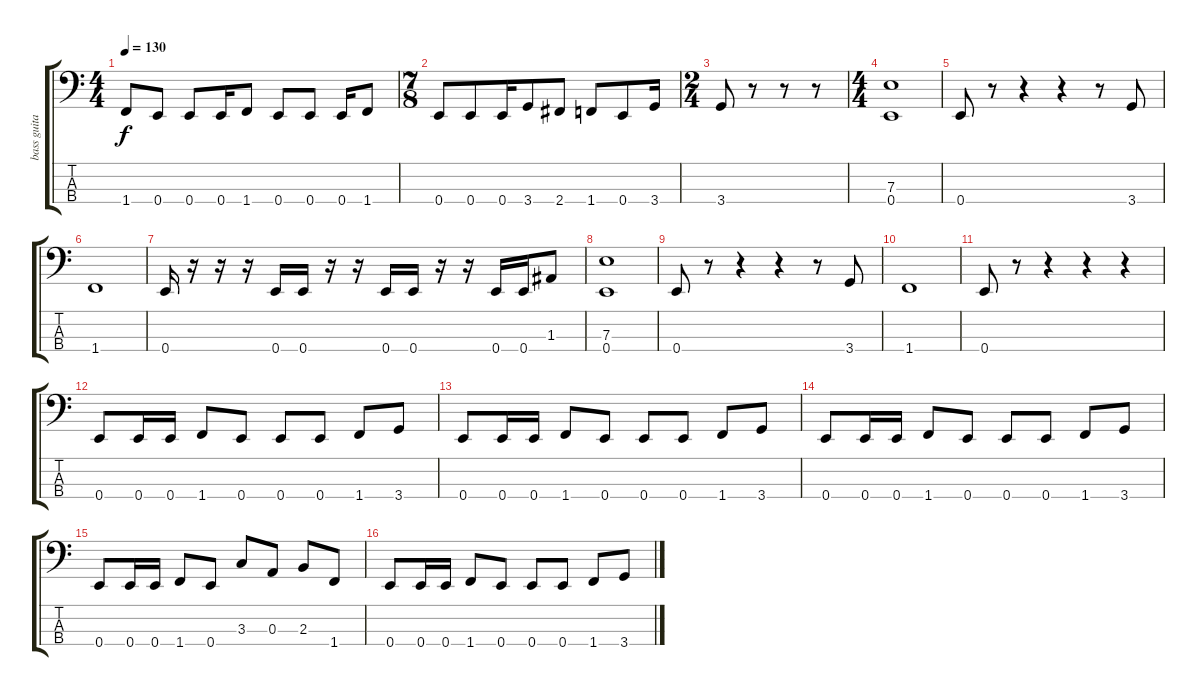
\track ("bass guitar" "bass guita") {instrument electricbassfinger}
\staff {score tabs}
\tuning (G2 D2 A1 E1) {hide}
\ts (4 4)
\tempo 130
\clef f4
\ks c
1.4.8{dy f} 0.4.8 0.4.8 0.4.16 1.4.8 0.4.8 0.4.8 0.4.16 1.4.8 |
\ts (7 8)
0.4.8 0.4.8 0.4.16 3.4.8 2.4.8 1.4.8 0.4.8 3.4.16 |
\ts (2 4)
3.4.8 r.8 r.8 r.8 |
\ts (4 4)
(7.3 0.4).1 |
0.4.8 r.8 r.4 r.4 r.8 3.4.8 |
1.4.1 |
0.4.16 r.16 r.16 r.16 0.4.16 0.4.16 r.16 r.16 0.4.16 0.4.16 r.16 r.16 0.4.16 0.4.16 1.3.8 |
(7.3 0.4).1 |
0.4.8 r.8 r.4 r.4 r.8 3.4.8 |
1.4.1 |
0.4.8 r.8 r.4 r.4 r.4 |
0.4.8 0.4.16 0.4.16 1.4.8 0.4.8 0.4.8 0.4.8 1.4.8 3.4.8 |
0.4.8 0.4.16 0.4.16 1.4.8 0.4.8 0.4.8 0.4.8 1.4.8 3.4.8 |
0.4.8 0.4.16 0.4.16 1.4.8 0.4.8 0.4.8 0.4.8 1.4.8 3.4.8 |
0.4.8 0.4.16 0.4.16 1.4.8 0.4.8 3.3.8 0.3.8 2.3.8 1.4.8 |
0.4.8 0.4.16 0.4.16 1.4.8 0.4.8 0.4.8 0.4.8 1.4.8 3.4.8
